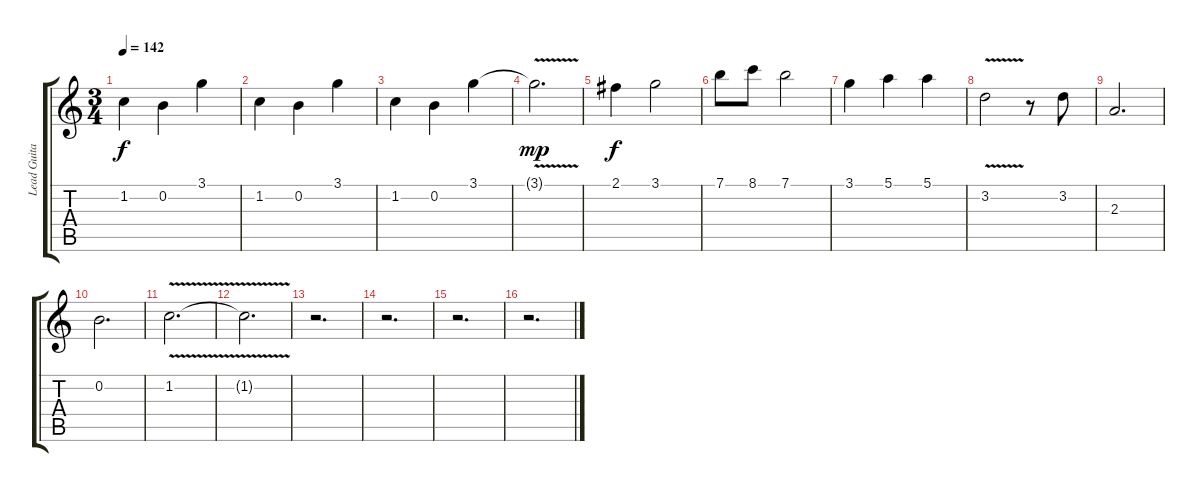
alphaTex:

\track ("Lead Guitar (no capo)" "Lead Guita") {instrument acousticguitarsteel}
\staff {score tabs}
\tuning (E4 B3 G3 D3 A2 E2) {hide}
\ts (3 4)
\tempo 142
\clef g2
\ks c
1.2.4{dy f} 0.2.4 3.1.4 |
1.2.4 0.2.4 3.1.4 |
1.2.4 0.2.4 3.1.4 |
3.1{v t}.2{d dy mp} |
2.1.4{dy f} 3.1.2 |
7.1.8 8.1.8 7.1.2 |
3.1.4 5.1.4 5.1.4 |
3.2{v}.2 r.8 3.2.8 |
2.3.2{d} |
0.2.2{d} |
1.2{v}.2{d} |
1.2{t}.2{d} |
r.2{d} |
r.2{d} |
r.2{d} |
r.2{d}
